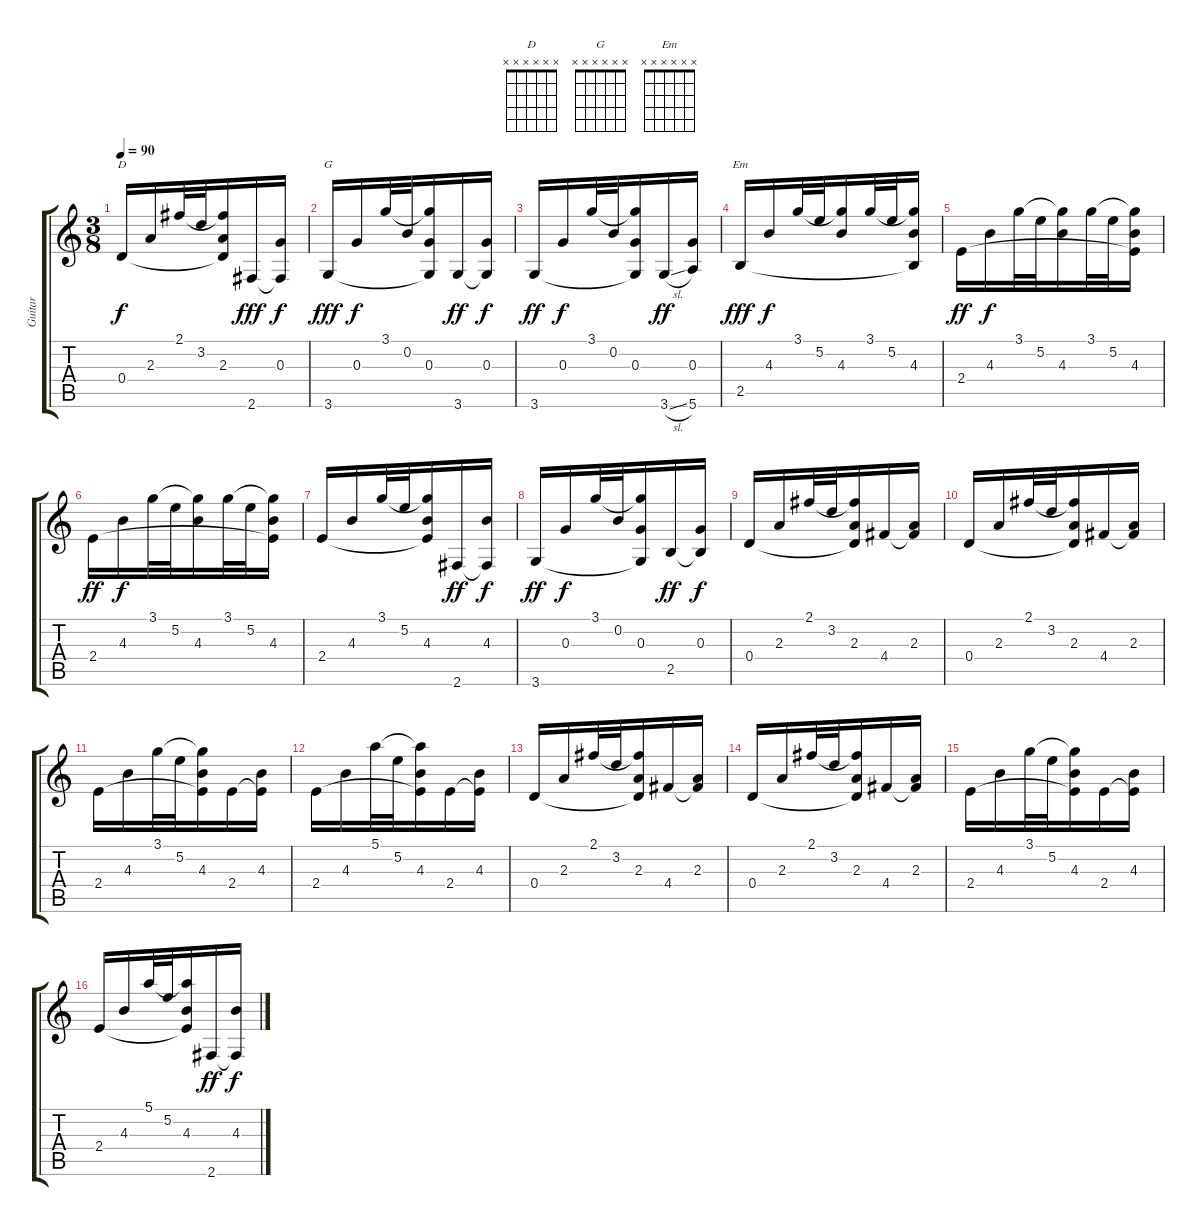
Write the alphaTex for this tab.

\track ("Guitar" "Guitar") {instrument acousticguitarnylon}
\staff {score tabs}
\tuning (E4 B3 G3 D3 A2 E2) {hide}
\chord ("D" x x x x x x)
\chord ("G" x x x x x x)
\chord ("Em" x x x x x x)
\ts (3 8)
\tempo 90
\clef g2
\ks c
0.4.16{ch "D" dy f} 2.3.16 2.1.32 3.2.32 (2.1{t} 2.3 0.4{t}).16 2.6.16{dy fff} (0.3 2.6{t}).16{dy f} |
3.6.16{ch "G" dy fff} 0.3.16{dy f} 3.1.32 0.2.32 (3.1{t} 0.3 3.6{t}).16 3.6.16{dy ff} (0.3 3.6{t}).16{dy f} |
3.6.16{dy ff} 0.3.16{dy f} 3.1.32 0.2.32 (3.1{t} 0.3 3.6{t}).16 3.6{sl}.16{dy ff} (0.3 5.6).16 |
2.5.16{ch "Em" dy fff} 4.3.16{dy f} 3.1.32 5.2.32 (3.1{t} 4.3).16 3.1.32 5.2.32 (3.1{t} 4.3 2.5{t}).16 |
2.4.16{dy ff} 4.3.16{dy f} 3.1.32 5.2.32 (3.1{t} 4.3).16 3.1.32 5.2.32 (3.1{t} 4.3 2.4{t}).16 |
2.4.16{dy ff} 4.3.16{dy f} 3.1.32 5.2.32 (3.1{t} 4.3).16 3.1.32 5.2.32 (3.1{t} 4.3 2.4{t}).16 |
2.4.16 4.3.16 3.1.32 5.2.32 (3.1{t} 4.3 2.4{t}).16 2.6.16{dy ff} (4.3 2.6{t}).16{dy f} |
3.6.16{dy ff} 0.3.16{dy f} 3.1.32 0.2.32 (3.1{t} 0.3 3.6{t}).16 2.5.16{dy ff} (0.3 2.5{t}).16{dy f} |
0.4.16 2.3.16 2.1.32 3.2.32 (2.1{t} 2.3 0.4{t}).16 4.4.16 (2.3 4.4{t}).16 |
0.4.16 2.3.16 2.1.32 3.2.32 (2.1{t} 2.3 0.4{t}).16 4.4.16 (2.3 4.4{t}).16 |
2.4.16 4.3.16 3.1.32 5.2.32 (3.1{t} 4.3 2.4{t}).16 2.4.16 (4.3 2.4{t}).16 |
2.4.16 4.3.16 5.1.32 5.2.32 (5.1{t} 4.3 2.4{t}).16 2.4.16 (4.3 2.4{t}).16 |
0.4.16 2.3.16 2.1.32 3.2.32 (2.1{t} 2.3 0.4{t}).16 4.4.16 (2.3 4.4{t}).16 |
0.4.16 2.3.16 2.1.32 3.2.32 (2.1{t} 2.3 0.4{t}).16 4.4.16 (2.3 4.4{t}).16 |
2.4.16 4.3.16 3.1.32 5.2.32 (3.1{t} 4.3 2.4{t}).16 2.4.16 (4.3 2.4{t}).16 |
2.4.16 4.3.16 5.1.32 5.2.32 (5.1{t} 4.3 2.4{t}).16 2.6.16{dy ff} (4.3 2.6{t}).16{dy f}
